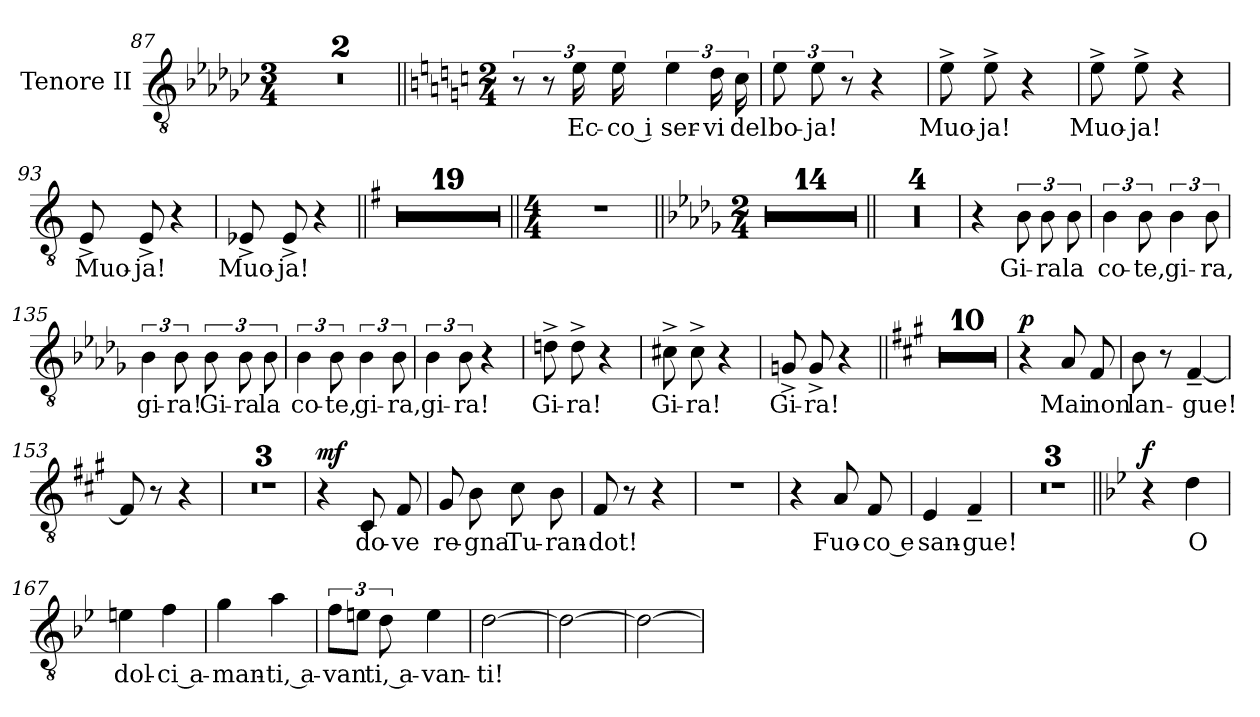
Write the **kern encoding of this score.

**kern	**text	**dynam
*part1	*part1	*part1
*staff1	*staff1	*staff1
*I"Tenore II	*	*
*I'T. II	*	*
*clefGv2	*	*
*k[b-e-a-d-g-c-]	*	*
*M3/4	*	*
=87	=87	=87
2.r	.	.
!!LO:PB:g=z
=88	=88	=88
2.r	.	.
=89||	=89||	=89||
*k[]	*	*
*M2/4	*	*
12r	.	.
12r	.	.
!	!LO:LY:b	!
24e\	Ec-	.
!	!LO:LY:b	!
24e\	-co i	.
!	!LO:LY:b	!
6e\	ser-	.
!	!LO:LY:b	!
24d\	-vi	.
!	!LO:LY:b	!
24c\	del	.
=90	=90	=90
!	!LO:LY:b	!
12e\	bo-	.
!	!LO:LY:b	!
12e\	-ja!	.
12r	.	.
4r	.	.
!!LO:PB:g=z
=91	=91	=91
!	!LO:LY:b	!
8e^\	Muo-	.
!	!LO:LY:b	!
8e^\	-ja!	.
4r	.	.
=92	=92	=92
!	!LO:LY:b	!
8e^\	Muo-	.
!	!LO:LY:b	!
8e^\	-ja!	.
4r	.	.
=93	=93	=93
!	!LO:LY:b	!
8E^/	Muo-	.
!	!LO:LY:b	!
8E^/	-ja!	.
4r	.	.
=94	=94	=94
!	!LO:LY:b	!
8E-X^/	Muo-	.
!	!LO:LY:b	!
8E-^/	-ja!	.
4r	.	.
!!LO:LB:g=z
=95||	=95||	=95||
*k[f#]	*	*
2r	.	.
=96	=96	=96
2r	.	.
=97	=97	=97
2r	.	.
=98	=98	=98
2r	.	.
=99	=99	=99
2r	.	.
!!LO:PB:g=z
=100	=100	=100
2r	.	.
=101	=101	=101
2r	.	.
=102	=102	=102
2r	.	.
=103	=103	=103
2r	.	.
=104	=104	=104
2r	.	.
=105	=105	=105
2r	.	.
=106	=106	=106
2r	.	.
!!LO:LB:g=z
=107	=107	=107
2r	.	.
=108	=108	=108
2r	.	.
=109	=109	=109
2r	.	.
=110	=110	=110
2r	.	.
=111	=111	=111
2r	.	.
!!LO:LB:g=z
=112	=112	=112
2r	.	.
=113	=113	=113
2r	.	.
!!LO:PB:g=z
=114||	=114||	=114||
*M4/4	*	*
1r	.	.
=115||	=115||	=115||
*k[b-e-a-d-g-]	*	*
*M2/4	*	*
2r	.	.
=116	=116	=116
2r	.	.
!!LO:LB:g=z
=117	=117	=117
2r	.	.
=118	=118	=118
2r	.	.
=119	=119	=119
2r	.	.
=120	=120	=120
2r	.	.
!!LO:PB:g=z
=121	=121	=121
2r	.	.
=122	=122	=122
2r	.	.
=123	=123	=123
2r	.	.
=124	=124	=124
2r	.	.
=125	=125	=125
2r	.	.
!!LO:LB:g=z
=126	=126	=126
2r	.	.
=127	=127	=127
2r	.	.
=128	=128	=128
2r	.	.
=129||	=129||	=129||
2r	.	.
=130	=130	=130
2r	.	.
!!LO:PB:g=z
=131	=131	=131
2r	.	.
=132	=132	=132
2r	.	.
=133	=133	=133
4r	.	.
!	!LO:LY:b	!
12B-\	Gi-	.
!	!LO:LY:b	!
12B-\	-ra	.
!	!LO:LY:b	!
12B-\	la	.
=134	=134	=134
!	!LO:LY:b	!
6B-\	co-	.
!	!LO:LY:b	!
12B-\	-te,	.
!	!LO:LY:b	!
6B-\	gi-	.
!	!LO:LY:b	!
12B-\	-ra,	.
=135	=135	=135
!	!LO:LY:b	!
6B-\	gi-	.
!	!LO:LY:b	!
12B-\	-ra!	.
!	!LO:LY:b	!
12B-\	Gi-	.
!	!LO:LY:b	!
12B-\	-ra	.
!	!LO:LY:b	!
12B-\	la	.
!!LO:PB:g=z
=136	=136	=136
!	!LO:LY:b	!
6B-\	co-	.
!	!LO:LY:b	!
12B-\	-te,	.
!	!LO:LY:b	!
6B-\	gi-	.
!	!LO:LY:b	!
12B-\	-ra,	.
=137	=137	=137
!	!LO:LY:b	!
6B-\	gi-	.
!	!LO:LY:b	!
12B-\	-ra!	.
4r	.	.
=138	=138	=138
!	!LO:LY:b	!
8dn^\	Gi-	.
!	!LO:LY:b	!
8d^\	-ra!	.
4r	.	.
=139	=139	=139
!	!LO:LY:b	!
8c#X^\	Gi-	.
!	!LO:LY:b	!
8c#^\	-ra!	.
4r	.	.
=140	=140	=140
!	!LO:LY:b	!
8Gn^/	Gi-	.
!	!LO:LY:b	!
8G^/	-ra!	.
4r	.	.
!!LO:LB:g=z
=141||	=141||	=141||
*k[f#c#g#]	*	*
2r	.	.
=142	=142	=142
2r	.	.
=143	=143	=143
2r	.	.
=144	=144	=144
2r	.	.
=145	=145	=145
2r	.	.
=146	=146	=146
2r	.	.
!!LO:PB:g=z
=147	=147	=147
2r	.	.
=148	=148	=148
2r	.	.
=149	=149	=149
2r	.	.
=150	=150	=150
2r	.	.
=151	=151	=151
!	!	!LO:DY:b
4r	.	p
!	!LO:LY:b	!
8A/	Mai	.
!	!LO:LY:b	!
8F#/	non	.
=152	=152	=152
!	!LO:LY:b	!
8B\	lan-	.
8r	.	.
!	!LO:LY:b	!
[4F#~/	-gue!	.
!!LO:PB:g=z
=153	=153	=153
8F#/]	.	.
8r	.	.
4r	.	.
=154	=154	=154
2r	.	.
=155	=155	=155
2r	.	.
=156	=156	=156
2r	.	.
=157	=157	=157
!	!	!LO:DY:b
4r	.	mf
!	!LO:LY:b	!
8C#/	do-	.
!	!LO:LY:b	!
8F#/	-ve	.
=158	=158	=158
!	!LO:LY:b	!
8G#/	re-	.
!	!LO:LY:b	!
8B\	-gna	.
!	!LO:LY:b	!
8c#\	Tu-	.
!	!LO:LY:b	!
8B\	-ran-	.
!!LO:PB:g=z
=159	=159	=159
!	!LO:LY:b	!
8F#/	-dot!	.
8r	.	.
4r	.	.
=160	=160	=160
2r	.	.
=161	=161	=161
4r	.	.
!	!LO:LY:b	!
8A/	Fuo-	.
!	!LO:LY:b	!
8F#/	-co e	.
=162	=162	=162
!	!LO:LY:b	!
4E/	san-	.
!	!LO:LY:b	!
4F#~/	-gue!	.
=163	=163	=163
2r	.	.
!!LO:PB:g=z
=164	=164	=164
2r	.	.
=165	=165	=165
2r	.	.
=166||	=166||	=166||
*k[b-e-]	*	*
!	!	!LO:DY:b
4r	.	f
!	!LO:LY:b	!
4d\	O	.
=167	=167	=167
!	!LO:LY:b	!
4en\	dol-	.
!	!LO:LY:b	!
4f\	-ci a-	.
=168	=168	=168
!	!LO:LY:b	!
4g\	-man-	.
!	!LO:LY:b	!
4a\	-ti, a-	.
!!LO:PB:g=z
=169	=169	=169
!	!LO:LY:b	!
12f\L	-van	.
12en\J	.	.
!	!LO:LY:b	!
12d\	ti, a-	.
!	!LO:LY:b	!
4e\	-van-	.
=170	=170	=170
!	!LO:LY:b	!
[2d\	-ti!	.
=171	=171	=171
2d\_	.	.
=172	=172	=172
2d\_	.	.
=	=	=
*-	*-	*-
